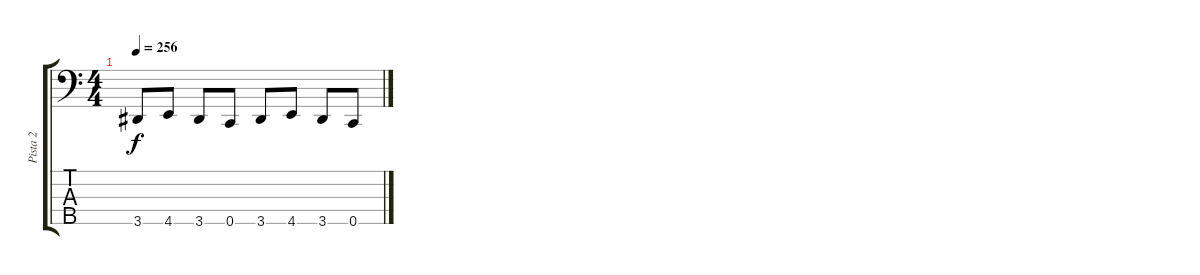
\track ("Pista 2" "Pista 2") {instrument slapbass2}
\staff {score tabs}
\tuning (G2 D2 A1 E1 C1) {hide}
\ts (4 4)
\tempo 256
\clef f4
\ks c
3.5.8{dy f} 4.5.8 3.5.8 0.5.8 3.5.8 4.5.8 3.5.8 0.5.8
